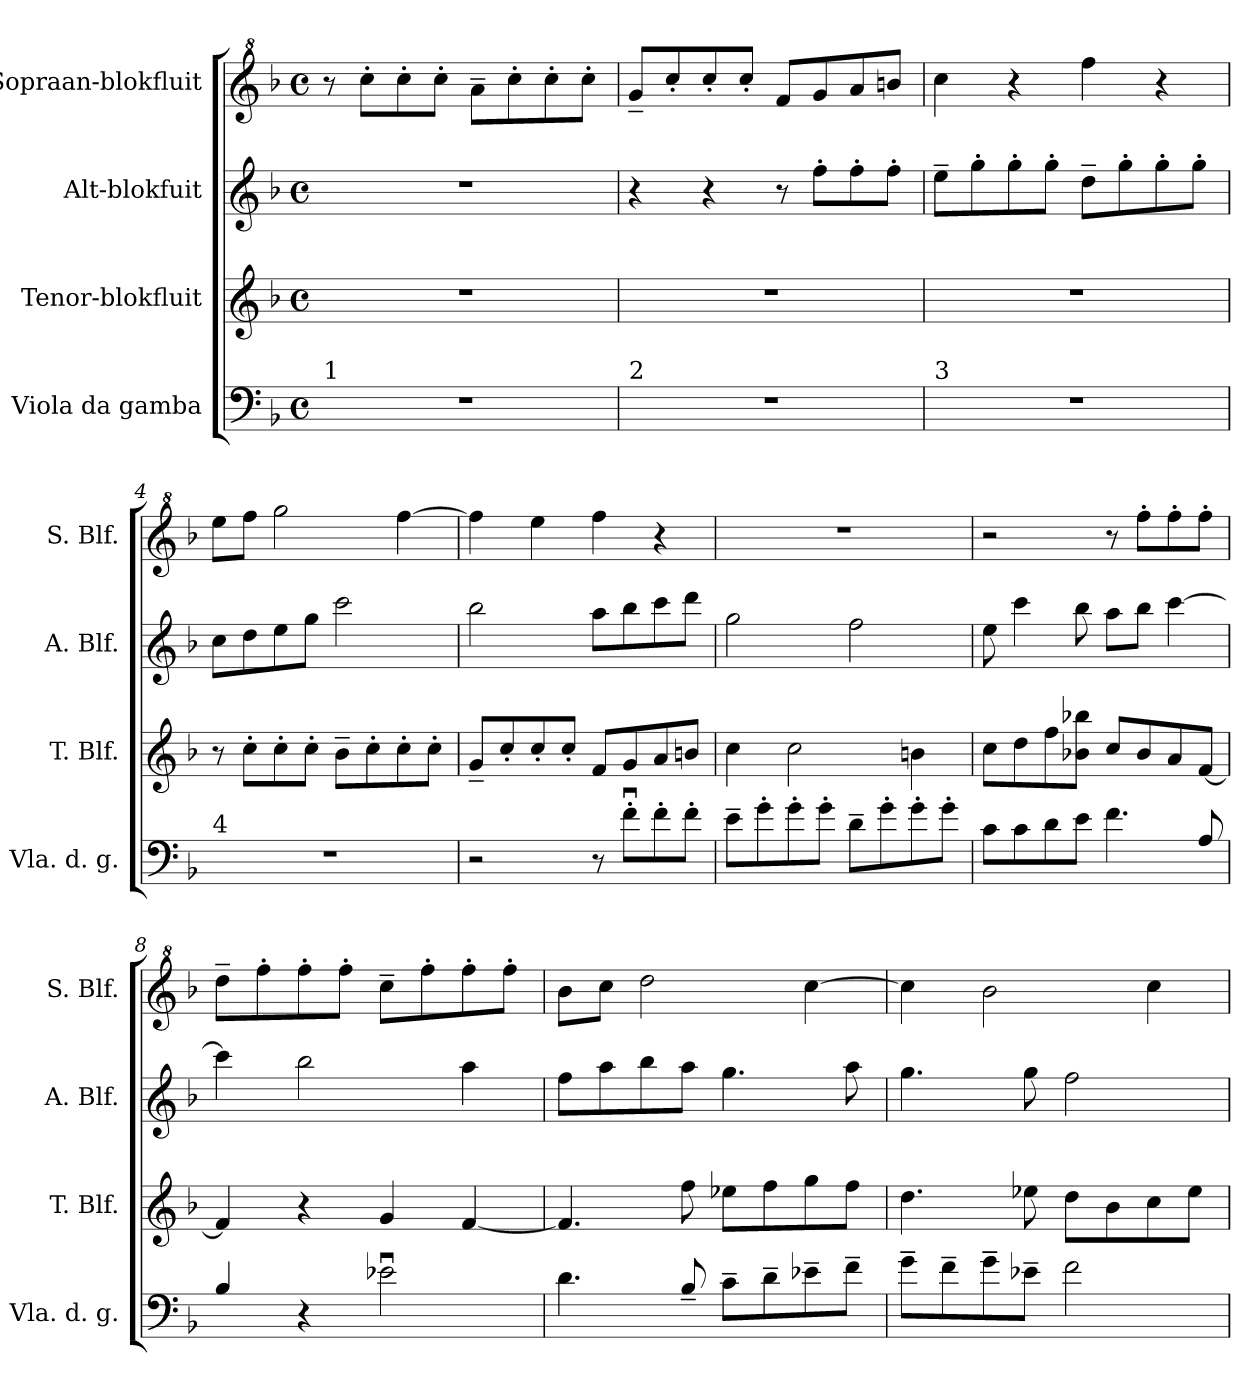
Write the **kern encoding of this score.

**kern	**kern	**kern	**kern
*part4	*part3	*part2	*part1
*staff4	*staff3	*staff2	*staff1
*I"Viola da gamba	*I"Tenor-blokfluit	*I"Alt-blokfuit	*I"Sopraan-blokfluit
*I'Vla. d. g.	*I'T. Blf.	*I'A. Blf.	*I'S. Blf.
*clefF4	*clefG2	*clefG2	*clefG^2
*ITrd7c12	*	*	*
*k[b-]	*k[b-]	*k[b-]	*k[b-]
*M4/4	*M4/4	*M4/4	*M4/4
*met(c)	*met(c)	*met(c)	*met(c)
=1	=1	=1	=1
!LO:TX:a:t=1	!	!	!
1r	1r	1r	8r
.	.	.	8ccc'\L
.	.	.	8ccc'\
.	.	.	8ccc'\J
.	.	.	8aa~\L
.	.	.	8ccc'\
.	.	.	8ccc'\
.	.	.	8ccc'\J
=2	=2	=2	=2
!LO:TX:a:t=2	!	!	!
1r	1r	4r	8gg~/L
.	.	.	8ccc'/
.	.	4r	8ccc'/
.	.	.	8ccc'/J
.	.	8r	8ff/L
.	.	8ff'\L	8gg/
.	.	8ff'\	8aa/
.	.	8ff'\J	8bbn/J
=3	=3	=3	=3
!LO:TX:a:t=3	!	!	!
1r	1r	8ee~\L	4ccc\
.	.	8gg'\	.
.	.	8gg'\	4r
.	.	8gg'\J	.
.	.	8dd~\L	4fff\
.	.	8gg'\	.
.	.	8gg'\	4r
.	.	8gg'\J	.
=4	=4	=4	=4
!LO:TX:a:t=4	!	!	!
1r	8r	8cc\L	8eee\L
.	8cc'\L	8dd\	8fff\J
.	8cc'\	8ee\	2ggg\
.	8cc'\J	8gg\J	.
.	8b-~\L	2ccc\	.
.	8cc'\	.	.
.	8cc'\	.	[4fff\
.	8cc'\J	.	.
!!LO:LB:g=z
=5	=5	=5	=5
2r	8g~/L	2bb-\	4fff\]
.	8cc'/	.	.
.	8cc'/	.	4eee\
.	8cc'/J	.	.
8r	8f/L	8aa\L	4fff\
8Fu'\L	8g/	8bb-\	.
8F'\	8a/	8ccc\	4r
8F'\J	8bn/J	8ddd\J	.
=6	=6	=6	=6
8E~\L	4cc\	2gg\	1r
8G'\	.	.	.
8G'\	2cc\	.	.
8G'\J	.	.	.
8D~\L	.	2ff\	.
8G'\	.	.	.
8G'\	4bn\	.	.
8G'\J	.	.	.
=7	=7	=7	=7
8C\L	8cc\L	8ee\	2r
8C\	8dd\	4ccc\	.
8D\	8ff\	.	.
8E\J	8b-X\ 8bb-X\J	8bb-\	.
4.F\	8cc/L	8aa\L	8r
.	8b-/	8bb-\J	8fff'\L
.	8a/	[4ccc\	8fff'\
8AA/	[8f/J	.	8fff'\J
=8	=8	=8	=8
4BB-/	4f/]	4ccc\]	8ddd~\L
.	.	.	8fff'\
4r	4r	2bb-\	8fff'\
.	.	.	8fff'\J
2E-Xu\	4g/	.	8ccc~\L
.	.	.	8fff'\
.	[4f/	4aa\	8fff'\
.	.	.	8fff'\J
!!LO:LB:g=z
=9	=9	=9	=9
4.D\	4.f/]	8ff\L	8bb-\L
.	.	8aa\	8ccc\J
.	.	8bb-\	2ddd\
8BB-~/	8ff\	8aa\J	.
8C~\L	8ee-X\L	4.gg\	.
8D~\	8ff\	.	.
8E-X~\	8gg\	.	[4ccc\
8F~\J	8ff\J	8aa\	.
=10	=10	=10	=10
8G~\L	4.dd\	4.gg\	4ccc\]
8F~\	.	.	.
8G~\	.	.	2bb-\
8E-X~\J	8ee-X\	8gg\	.
2F\	8dd\L	2ff\	.
.	8b-\	.	.
.	8cc\	.	4ccc\
.	8ee-\J	.	.
=	=	=	=
*-	*-	*-	*-
